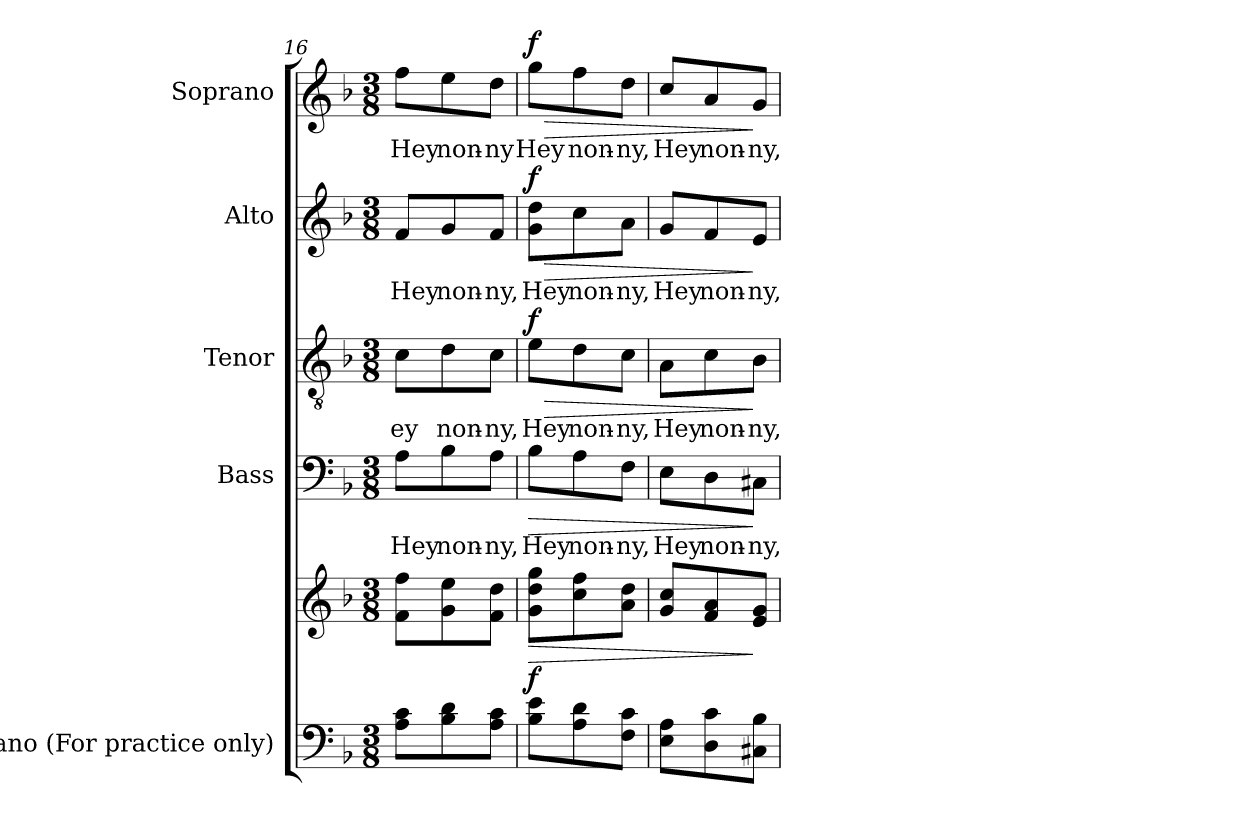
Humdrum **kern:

**kern	**kern	**dynam	**kern	**text	**dynam	**kern	**text	**dynam	**kern	**text	**dynam	**kern	**text	**dynam
*part5	*part5	*part5	*part4	*part4	*part4	*part3	*part3	*part3	*part2	*part2	*part2	*part1	*part1	*part1
*staff6	*staff5	*staff5/6	*staff4	*staff4	*staff4	*staff3	*staff3	*staff3	*staff2	*staff2	*staff2	*staff1	*staff1	*staff1
*I"Piano (For practice only)	*	*	*I"Bass	*	*	*I"Tenor	*	*	*I"Alto	*	*	*I"Soprano	*	*
*I'Pno.	*	*	*I'B.	*	*	*I'T.	*	*	*I'A.	*	*	*I'S.	*	*
*clefF4	*clefG2	*	*clefF4	*	*	*clefGv2	*	*	*clefG2	*	*	*clefG2	*	*
*	*	*	*	*	*	*ITrd7c12	*	*	*	*	*	*	*	*
*k[b-]	*k[b-]	*	*k[b-]	*	*	*k[b-]	*	*	*k[b-]	*	*	*k[b-]	*	*
*F:	*F:	*	*F:	*	*	*F:	*	*	*F:	*	*	*F:	*	*
*M3/8	*M3/8	*	*M3/8	*	*	*M3/8	*	*	*M3/8	*	*	*M3/8	*	*
*MM99	*MM99	*	*MM99	*	*	*MM99	*	*	*MM99	*	*	*MM99	*	*
=16	=16	=16	=16	=16	=16	=16	=16	=16	=16	=16	=16	=16	=16	=16
!	!	!	!	!LO:LY:b:color=#000000	!	!	!	!	!	!	!	!	!	!
!	!	!	!	!	!	!	!LO:LY:b:color=#000000	!	!	!	!	!	!	!
!	!	!	!	!	!	!	!	!	!	!LO:LY:b:color=#000000	!	!	!	!
!	!	!	!	!	!	!	!	!	!	!	!	!	!LO:LY:b:color=#000000	!
8Ai\ 8ciL	8fi\ 8ffiL	.	8Ai\L	Hey	.	8Ci\L	ey	.	8fi/L	Hey	.	8ffi\L	Hey	.
!	!	!	!	!LO:LY:b:color=#000000	!	!	!	!	!	!	!	!	!	!
!	!	!	!	!	!	!	!LO:LY:b:color=#000000	!	!	!	!	!	!	!
!	!	!	!	!	!	!	!	!	!	!LO:LY:b:color=#000000	!	!	!	!
!	!	!	!	!	!	!	!	!	!	!	!	!	!LO:LY:b:color=#000000	!
8B-i\ 8di	8gi\ 8eei	.	8B-i\	non-	.	8Di\	non-	.	8gi/	non-	.	8eei\	non-	.
!	!	!	!	!LO:LY:b:color=#000000	!	!	!	!	!	!	!	!	!	!
!	!	!	!	!	!	!	!LO:LY:b:color=#000000	!	!	!	!	!	!	!
!	!	!	!	!	!	!	!	!	!	!LO:LY:b:color=#000000	!	!	!	!
!	!	!	!	!	!	!	!	!	!	!	!	!	!LO:LY:b:color=#000000	!
8Ai\ 8ciJ	8fi\ 8ddiJ	.	8Ai\J	-ny,	.	8Ci\J	-ny,	.	8fi/J	-ny,	.	8ddi\J	-ny	.
=17	=17	=17	=17	=17	=17	=17	=17	=17	=17	=17	=17	=17	=17	=17
!	!	!LO:HP:b	!	!	!	!	!	!	!	!	!	!	!	!
!	!	!	!	!LO:LY:b:color=#000000	!LO:HP:b	!	!	!	!	!	!	!	!	!
!	!	!	!	!	!	!	!LO:LY:b:color=#000000	!LO:HP:b	!	!	!	!	!	!
!	!	!	!	!	!	!	!	!	!	!LO:LY:b:color=#000000	!LO:HP:b	!	!	!
!	!	!	!	!	!	!	!	!	!	!	!	!	!LO:LY:b:color=#000000	!LO:HP:b
8B-i\ 8eiL	8gi\ 8ddi 8ggiL	> f	8B-i\L	Hey	>	8Ei\L	Hey	> f	8gi\ 8ddiL	Hey	> f	8ggi\L	Hey	> f
!	!	!	!	!LO:LY:b:color=#000000	!	!	!	!	!	!	!	!	!	!
!	!	!	!	!	!	!	!LO:LY:b:color=#000000	!	!	!	!	!	!	!
!	!	!	!	!	!	!	!	!	!	!LO:LY:b:color=#000000	!	!	!	!
!	!	!	!	!	!	!	!	!	!	!	!	!	!LO:LY:b:color=#000000	!
8Ai\ 8di	8cci\ 8ffi	.	8Ai\	non-	.	8Di\	non-	.	8cci\	non-	.	8ffi\	non-	.
!	!	!	!	!LO:LY:b:color=#000000	!	!	!	!	!	!	!	!	!	!
!	!	!	!	!	!	!	!LO:LY:b:color=#000000	!	!	!	!	!	!	!
!	!	!	!	!	!	!	!	!	!	!LO:LY:b:color=#000000	!	!	!	!
!	!	!	!	!	!	!	!	!	!	!	!	!	!LO:LY:b:color=#000000	!
8Fi\ 8ciJ	8ai\ 8ddiJ	.	8Fi\J	-ny,	.	8Ci\J	-ny,	.	8ai\J	-ny,	.	8ddi\J	-ny,	.
=18	=18	=18	=18	=18	=18	=18	=18	=18	=18	=18	=18	=18	=18	=18
!	!	!	!	!LO:LY:b:color=#000000	!	!	!	!	!	!	!	!	!	!
!	!	!	!	!	!	!	!LO:LY:b:color=#000000	!	!	!	!	!	!	!
!	!	!	!	!	!	!	!	!	!	!LO:LY:b:color=#000000	!	!	!	!
!	!	!	!	!	!	!	!	!	!	!	!	!	!LO:LY:b:color=#000000	!
8Ei\ 8AiL	8gi/ 8cciL	.	8Ei\L	Hey	.	8AAi\L	Hey	.	8gi/L	Hey	.	8cci/L	Hey	.
!	!	!	!	!LO:LY:b:color=#000000	!	!	!	!	!	!	!	!	!	!
!	!	!	!	!	!	!	!LO:LY:b:color=#000000	!	!	!	!	!	!	!
!	!	!	!	!	!	!	!	!	!	!LO:LY:b:color=#000000	!	!	!	!
!	!	!	!	!	!	!	!	!	!	!	!	!	!LO:LY:b:color=#000000	!
8Di\ 8ci	8fi/ 8ai	.	8Di\	non-	.	8Ci\	non-	.	8fi/	non-	.	8ai/	non-	.
!	!	!	!	!LO:LY:b:color=#000000	!	!	!	!	!	!	!	!	!	!
!	!	!	!	!	!	!	!LO:LY:b:color=#000000	!	!	!	!	!	!	!
!	!	!	!	!	!	!	!	!	!	!LO:LY:b:color=#000000	!	!	!	!
!	!	!	!	!	!	!	!	!	!	!	!	!	!LO:LY:b:color=#000000	!
8C#Xi\ 8B-iJ	8ei/ 8giJ	]	8C#Xi\J	-ny,	]	8BB-i\J	-ny,	]	8ei/J	-ny,	]	8gi/J	-ny,	]
=	=	=	=	=	=	=	=	=	=	=	=	=	=	=
*-	*-	*-	*-	*-	*-	*-	*-	*-	*-	*-	*-	*-	*-	*-
